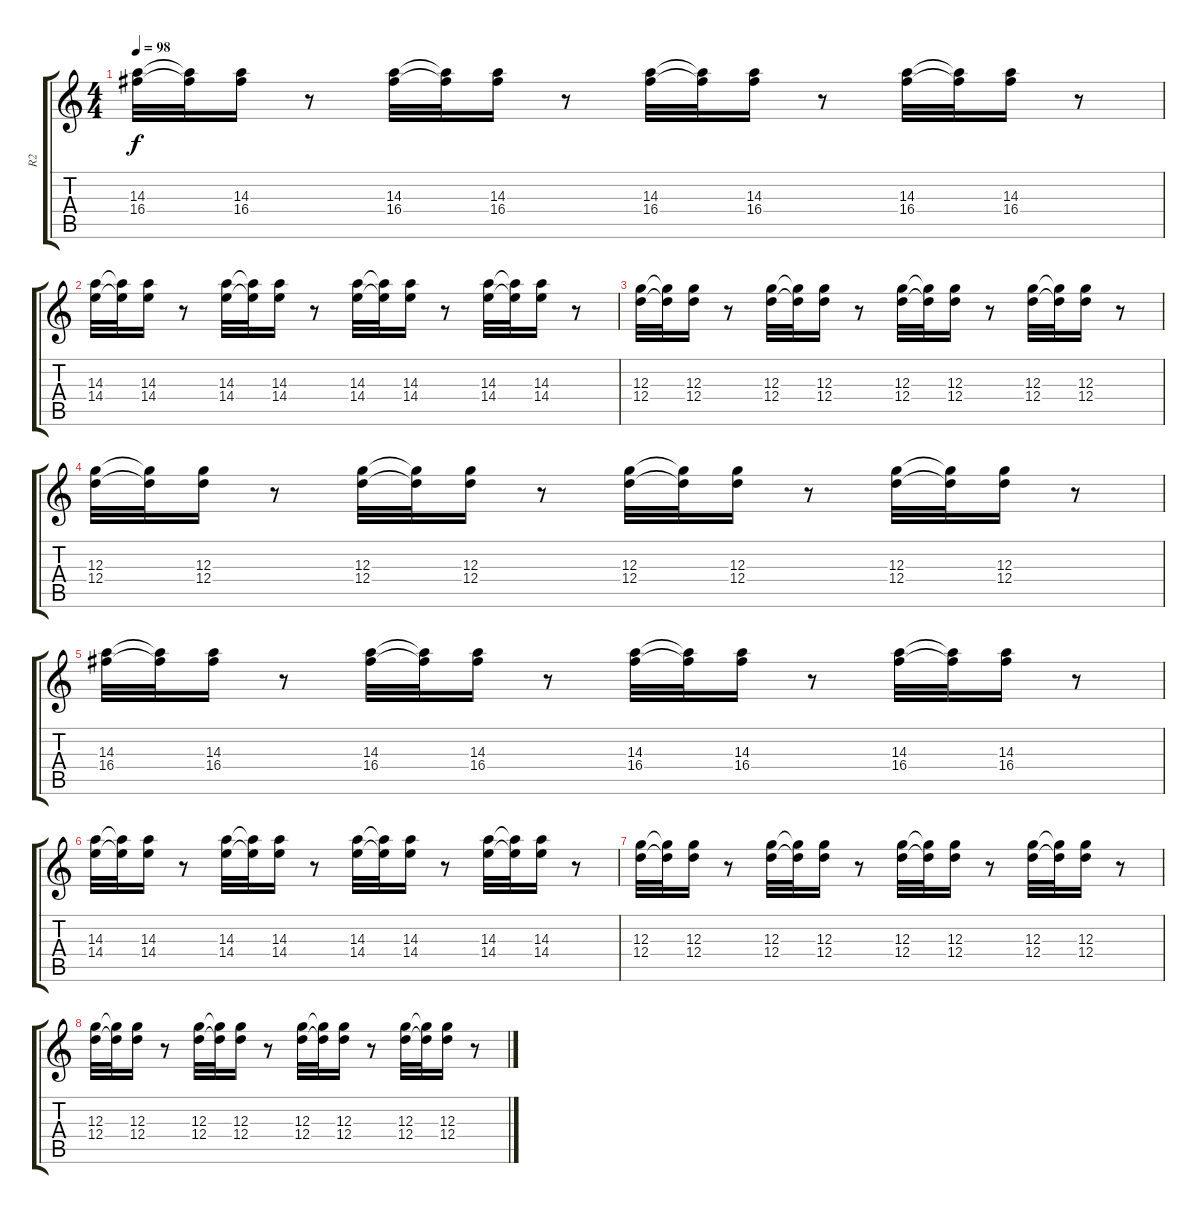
\track ("R2" "R2") {instrument overdrivenguitar}
\staff {score tabs}
\tuning (E4 B3 G3 D3 A2 E2) {hide}
\ts (4 4)
\tempo 98
\clef g2
\ks c
(14.3 16.4).32{dy f} (14.3{t} 16.4{t}).32 (14.3 16.4).16 r.8 (14.3 16.4).32 (14.3{t} 16.4{t}).32 (14.3 16.4).16 r.8 (14.3 16.4).32 (14.3{t} 16.4{t}).32 (14.3 16.4).16 r.8 (14.3 16.4).32 (14.3{t} 16.4{t}).32 (14.3 16.4).16 r.8 |
(14.3 14.4).32 (14.3{t} 14.4{t}).32 (14.3 14.4).16 r.8 (14.3 14.4).32 (14.3{t} 14.4{t}).32 (14.3 14.4).16 r.8 (14.3 14.4).32 (14.3{t} 14.4{t}).32 (14.3 14.4).16 r.8 (14.3 14.4).32 (14.3{t} 14.4{t}).32 (14.3 14.4).16 r.8 |
(12.3 12.4).32 (12.3{t} 12.4{t}).32 (12.3 12.4).16 r.8 (12.3 12.4).32 (12.3{t} 12.4{t}).32 (12.3 12.4).16 r.8 (12.3 12.4).32 (12.3{t} 12.4{t}).32 (12.3 12.4).16 r.8 (12.3 12.4).32 (12.3{t} 12.4{t}).32 (12.3 12.4).16 r.8 |
(12.3 12.4).32 (12.3{t} 12.4{t}).32 (12.3 12.4).16 r.8 (12.3 12.4).32 (12.3{t} 12.4{t}).32 (12.3 12.4).16 r.8 (12.3 12.4).32 (12.3{t} 12.4{t}).32 (12.3 12.4).16 r.8 (12.3 12.4).32 (12.3{t} 12.4{t}).32 (12.3 12.4).16 r.8 |
(14.3 16.4).32 (14.3{t} 16.4{t}).32 (14.3 16.4).16 r.8 (14.3 16.4).32 (14.3{t} 16.4{t}).32 (14.3 16.4).16 r.8 (14.3 16.4).32 (14.3{t} 16.4{t}).32 (14.3 16.4).16 r.8 (14.3 16.4).32 (14.3{t} 16.4{t}).32 (14.3 16.4).16 r.8 |
(14.3 14.4).32 (14.3{t} 14.4{t}).32 (14.3 14.4).16 r.8 (14.3 14.4).32 (14.3{t} 14.4{t}).32 (14.3 14.4).16 r.8 (14.3 14.4).32 (14.3{t} 14.4{t}).32 (14.3 14.4).16 r.8 (14.3 14.4).32 (14.3{t} 14.4{t}).32 (14.3 14.4).16 r.8 |
(12.3 12.4).32 (12.3{t} 12.4{t}).32 (12.3 12.4).16 r.8 (12.3 12.4).32 (12.3{t} 12.4{t}).32 (12.3 12.4).16 r.8 (12.3 12.4).32 (12.3{t} 12.4{t}).32 (12.3 12.4).16 r.8 (12.3 12.4).32 (12.3{t} 12.4{t}).32 (12.3 12.4).16 r.8 |
(12.3 12.4).32 (12.3{t} 12.4{t}).32 (12.3 12.4).16 r.8 (12.3 12.4).32 (12.3{t} 12.4{t}).32 (12.3 12.4).16 r.8 (12.3 12.4).32 (12.3{t} 12.4{t}).32 (12.3 12.4).16 r.8 (12.3 12.4).32 (12.3{t} 12.4{t}).32 (12.3 12.4).16 r.8
